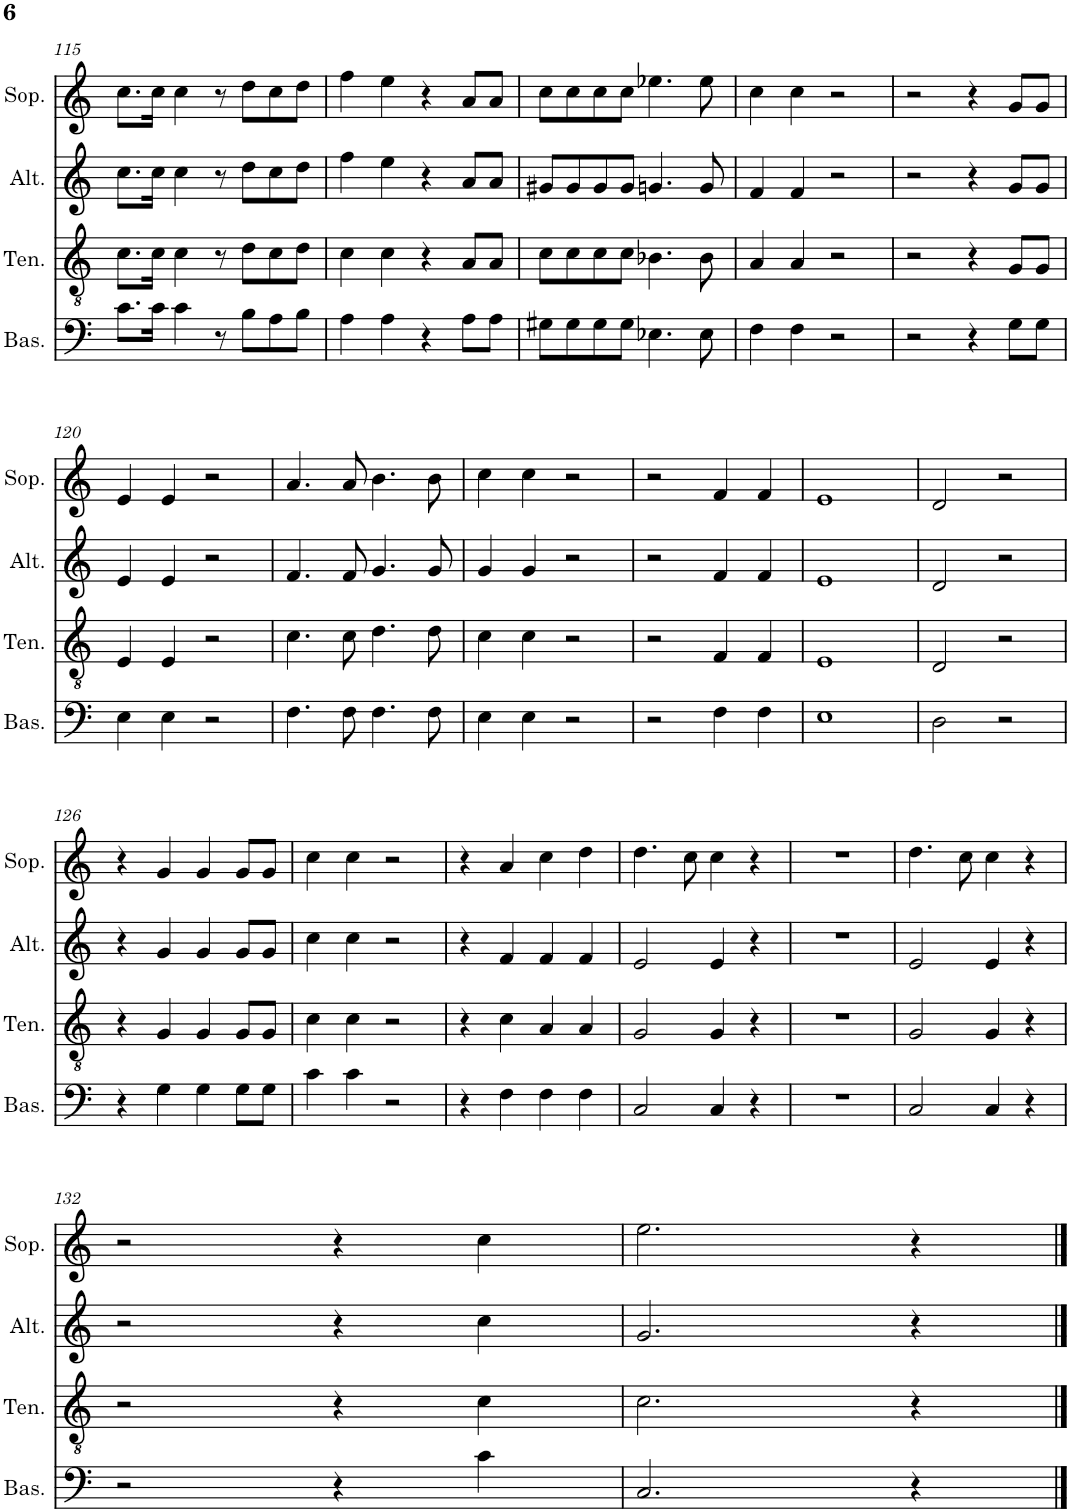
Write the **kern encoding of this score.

**kern	**kern	**kern	**kern
*part4	*part3	*part2	*part1
*staff4	*staff3	*staff2	*staff1
*I"Basse	*I"Tenor	*I"Alto	*I"Soprano
*I'Bas.	*I'Ten.	*I'Alt.	*I'Sop.
!!LO:PB:g=z
*clefF4	*clefGv2	*clefG2	*clefG2
*k[]	*k[]	*k[]	*k[]
*M4/4	*M4/4	*M4/4	*M4/4
=115	=115	=115	=115
8.c\L	8.c\L	8.cc\L	8.cc\L
16c\Jk	16c\Jk	16cc\Jk	16cc\Jk
4c\	4c\	4cc\	4cc\
8r	8r	8r	8r
8B\L	8d\L	8dd\L	8dd\L
8A\	8c\	8cc\	8cc\
8B\J	8d\J	8dd\J	8dd\J
=116	=116	=116	=116
4A\	4c\	4ff\	4ff\
4A\	4c\	4ee\	4ee\
4r	4r	4r	4r
8A\L	8A/L	8a/L	8a/L
8A\J	8A/J	8a/J	8a/J
=117	=117	=117	=117
8G#X\L	8c\L	8g#X/L	8cc\L
8G#\	8c\	8g#/	8cc\
8G#\	8c\	8g#/	8cc\
8G#\J	8c\J	8g#/J	8cc\J
4.E-X\	4.B-X\	4.gn/	4.ee-X\
8E-\	8B-\	8g/	8ee-\
=118	=118	=118	=118
4F\	4A/	4f/	4cc\
4F\	4A/	4f/	4cc\
2r	2r	2r	2r
=119	=119	=119	=119
2r	2r	2r	2r
4r	4r	4r	4r
8G\L	8G/L	8g/L	8g/L
8G\J	8G/J	8g/J	8g/J
!!LO:LB:g=z
=120	=120	=120	=120
4E\	4E/	4e/	4e/
4E\	4E/	4e/	4e/
2r	2r	2r	2r
=121	=121	=121	=121
4.F\	4.c\	4.f/	4.a/
8F\	8c\	8f/	8a/
4.F\	4.d\	4.g/	4.b\
8F\	8d\	8g/	8b\
=122	=122	=122	=122
4E\	4c\	4g/	4cc\
4E\	4c\	4g/	4cc\
2r	2r	2r	2r
=123	=123	=123	=123
2r	2r	2r	2r
4F\	4F/	4f/	4f/
4F\	4F/	4f/	4f/
=124	=124	=124	=124
1E	1E	1e	1e
=125	=125	=125	=125
2D\	2D/	2d/	2d/
2r	2r	2r	2r
!!LO:LB:g=z
=126	=126	=126	=126
4r	4r	4r	4r
4G\	4G/	4g/	4g/
4G\	4G/	4g/	4g/
8G\L	8G/L	8g/L	8g/L
8G\J	8G/J	8g/J	8g/J
=127	=127	=127	=127
4c\	4c\	4cc\	4cc\
4c\	4c\	4cc\	4cc\
2r	2r	2r	2r
=128	=128	=128	=128
4r	4r	4r	4r
4F\	4c\	4f/	4a/
4F\	4A/	4f/	4cc\
4F\	4A/	4f/	4dd\
=129	=129	=129	=129
2C/	2G/	2e/	4.dd\
.	.	.	8cc\
4C/	4G/	4e/	4cc\
4r	4r	4r	4r
=130	=130	=130	=130
1r	1r	1r	1r
=131	=131	=131	=131
2C/	2G/	2e/	4.dd\
.	.	.	8cc\
4C/	4G/	4e/	4cc\
4r	4r	4r	4r
!!LO:LB:g=z
=132	=132	=132	=132
2r	2r	2r	2r
4r	4r	4r	4r
4c\	4c\	4cc\	4cc\
=133	=133	=133	=133
2.C/	2.c\	2.g/	2.ee\
4r	4r	4r	4r
==	==	==	==
*-	*-	*-	*-
